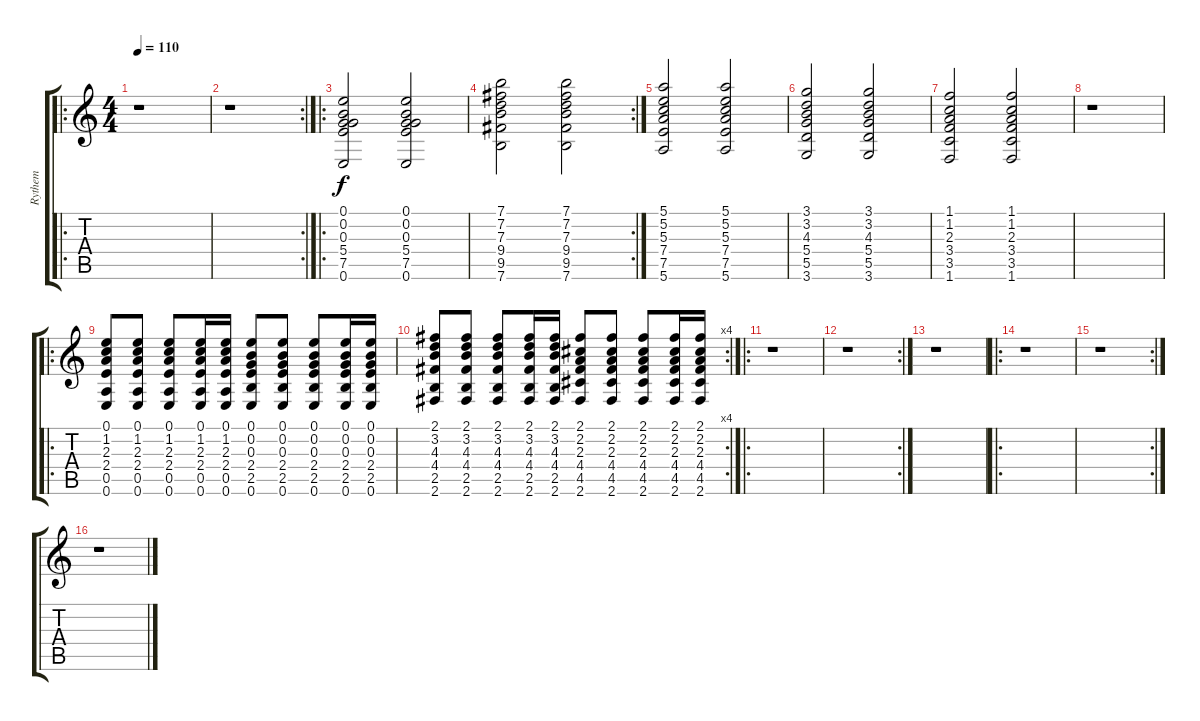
\track ("Rythem" "Rythem") {instrument electricguitarclean}
\staff {score tabs}
\tuning (E4 B3 G3 D3 A2 E2) {hide}
\ro
\ts (4 4)
\tempo 110
\clef g2
\ks c
r.1{dy f instrument electricguitarclean} |
\rc 2
r.1 |
\ro
(0.1 0.2 0.3 5.4 7.5 0.6).2 (0.1 0.2 0.3 5.4 7.5 0.6).2 |
\rc 2
(7.1 7.2 7.3 9.4 9.5 7.6).2 (7.1 7.2 7.3 9.4 9.5 7.6).2 |
(5.1 5.2 5.3 7.4 7.5 5.6).2 (5.1 5.2 5.3 7.4 7.5 5.6).2 |
(3.1 3.2 4.3 5.4 5.5 3.6).2 (3.1 3.2 4.3 5.4 5.5 3.6).2 |
(1.1 1.2 2.3 3.4 3.5 1.6).2 (1.1 1.2 2.3 3.4 3.5 1.6).2 |
r.1 |
\ro
(0.1 1.2 2.3 2.4 0.5 0.6).8 (0.1 1.2 2.3 2.4 0.5 0.6).8 (0.1 1.2 2.3 2.4 0.5 0.6).8 (0.1 1.2 2.3 2.4 0.5 0.6).16 (0.1 1.2 2.3 2.4 0.5 0.6).16 (0.1 0.2 0.3 2.4 2.5 0.6).8 (0.1 0.2 0.3 2.4 2.5 0.6).8 (0.1 0.2 0.3 2.4 2.5 0.6).8 (0.1 0.2 0.3 2.4 2.5 0.6).16 (0.1 0.2 0.3 2.4 2.5 0.6).16 |
\rc 4
(2.1 3.2 4.3 4.4 2.5 2.6).8 (2.1 3.2 4.3 4.4 2.5 2.6).8 (2.1 3.2 4.3 4.4 2.5 2.6).8 (2.1 3.2 4.3 4.4 2.5 2.6).16 (2.1 3.2 4.3 4.4 2.5 2.6).16 (2.1 2.2 2.3 4.4 4.5 2.6).8 (2.1 2.2 2.3 4.4 4.5 2.6).8 (2.1 2.2 2.3 4.4 4.5 2.6).8 (2.1 2.2 2.3 4.4 4.5 2.6).16 (2.1 2.2 2.3 4.4 4.5 2.6).16 |
\ro
r.1 |
\rc 2
r.1 |
r.1 |
\ro
r.1 |
\rc 2
r.1 |
r.1
